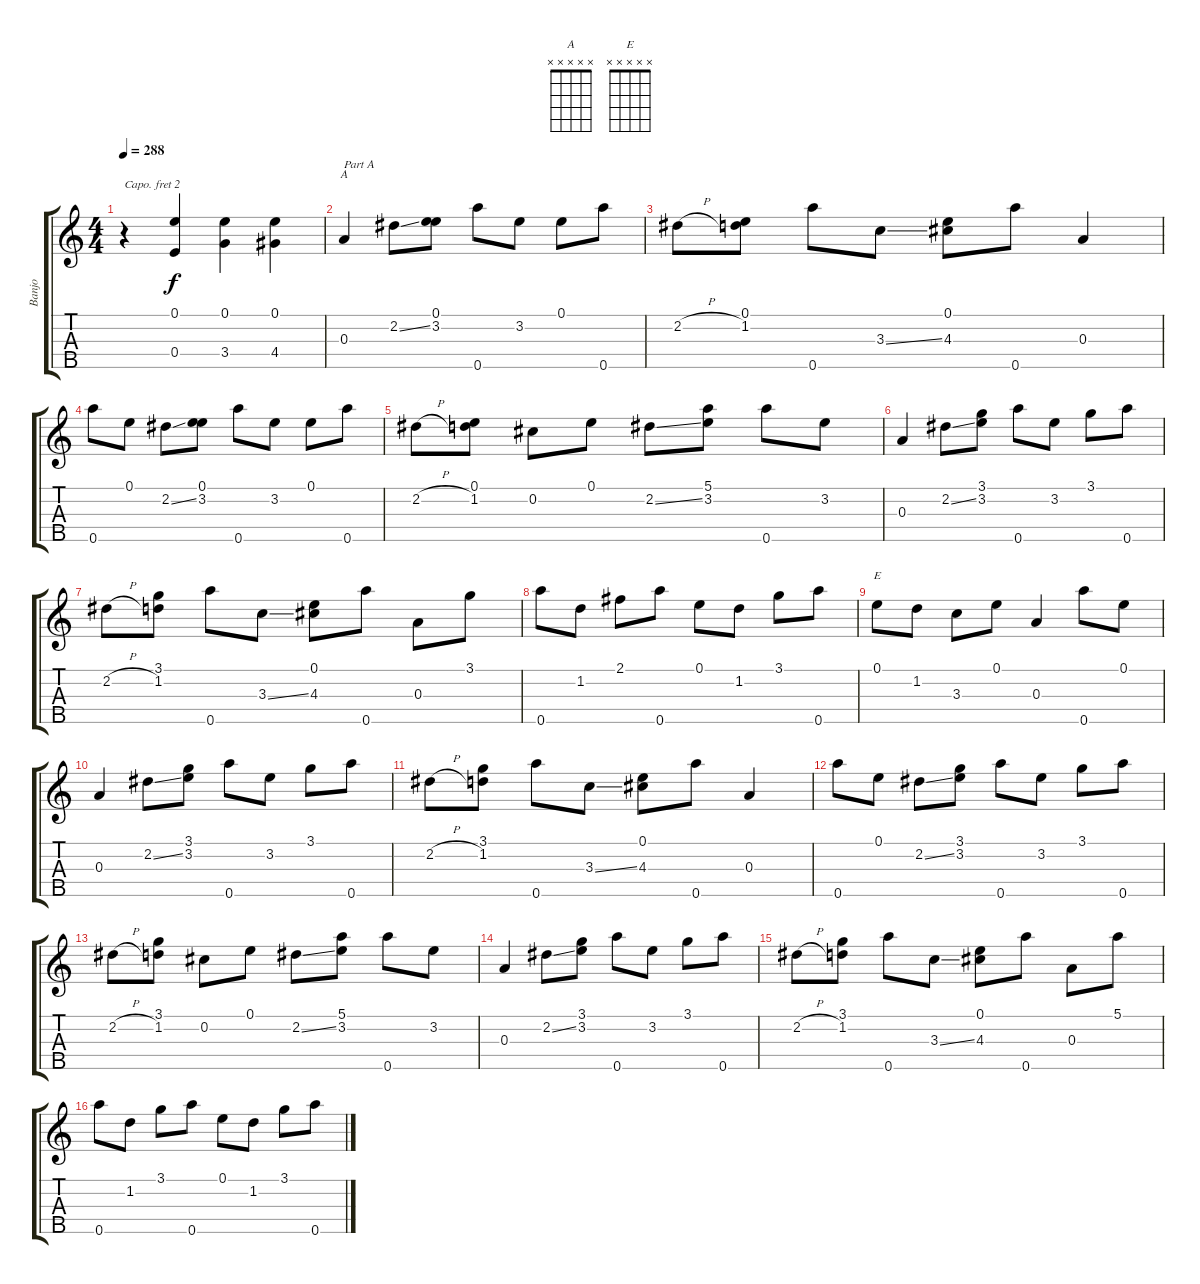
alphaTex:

\track ("Banjo" "Banjo") {instrument banjo}
\staff {score tabs}
\capo 2
\tuning (D4 B3 G3 D3 G4) {hide}
\displaytranspose 12
\chord ("A" x x x x x) {firstfret 0}
\chord ("E" x x x x x) {firstfret 0}
\ts (4 4)
\tempo 288
\clef g2
\ks c
r.4{dy f instrument banjo} (0.1 0.4).4 (0.1 3.4).4 (0.1 4.4).4 |
0.3.4{ch "A" txt "Part A"} 2.2{ss}.8 (0.1 3.2).8 0.5.8 3.2.8 0.1.8 0.5.8 |
2.2{h}.8 (0.1 1.2).8 0.5.8 3.3{ss}.8 (0.1 4.3).8 0.5.8 0.3.4 |
0.5.8 0.1.8 2.2{ss}.8 (0.1 3.2).8 0.5.8 3.2.8 0.1.8 0.5.8 |
2.2{h}.8 (0.1 1.2).8 0.2.8 0.1.8 2.2{ss}.8 (5.1 3.2).8 0.5.8 3.2.8 |
0.3.4 2.2{ss}.8 (3.1 3.2).8 0.5.8 3.2.8 3.1.8 0.5.8 |
2.2{h}.8 (3.1 1.2).8 0.5.8 3.3{ss}.8 (0.1 4.3).8 0.5.8 0.3.8 3.1.8 |
0.5.8 1.2.8 2.1.8 0.5.8 0.1.8 1.2.8 3.1.8 0.5.8 |
0.1.8{ch "E"} 1.2.8 3.3.8 0.1.8 0.3.4 0.5.8 0.1.8 |
0.3.4 2.2{ss}.8 (3.1 3.2).8 0.5.8 3.2.8 3.1.8 0.5.8 |
2.2{h}.8 (3.1 1.2).8 0.5.8 3.3{ss}.8 (0.1 4.3).8 0.5.8 0.3.4 |
0.5.8 0.1.8 2.2{ss}.8 (3.1 3.2).8 0.5.8 3.2.8 3.1.8 0.5.8 |
2.2{h}.8 (3.1 1.2).8 0.2.8 0.1.8 2.2{ss}.8 (5.1 3.2).8 0.5.8 3.2.8 |
0.3.4 2.2{ss}.8 (3.1 3.2).8 0.5.8 3.2.8 3.1.8 0.5.8 |
2.2{h}.8 (3.1 1.2).8 0.5.8 3.3{ss}.8 (0.1 4.3).8 0.5.8 0.3.8 5.1.8 |
0.5.8 1.2.8 3.1.8 0.5.8 0.1.8 1.2.8 3.1.8 0.5.8
